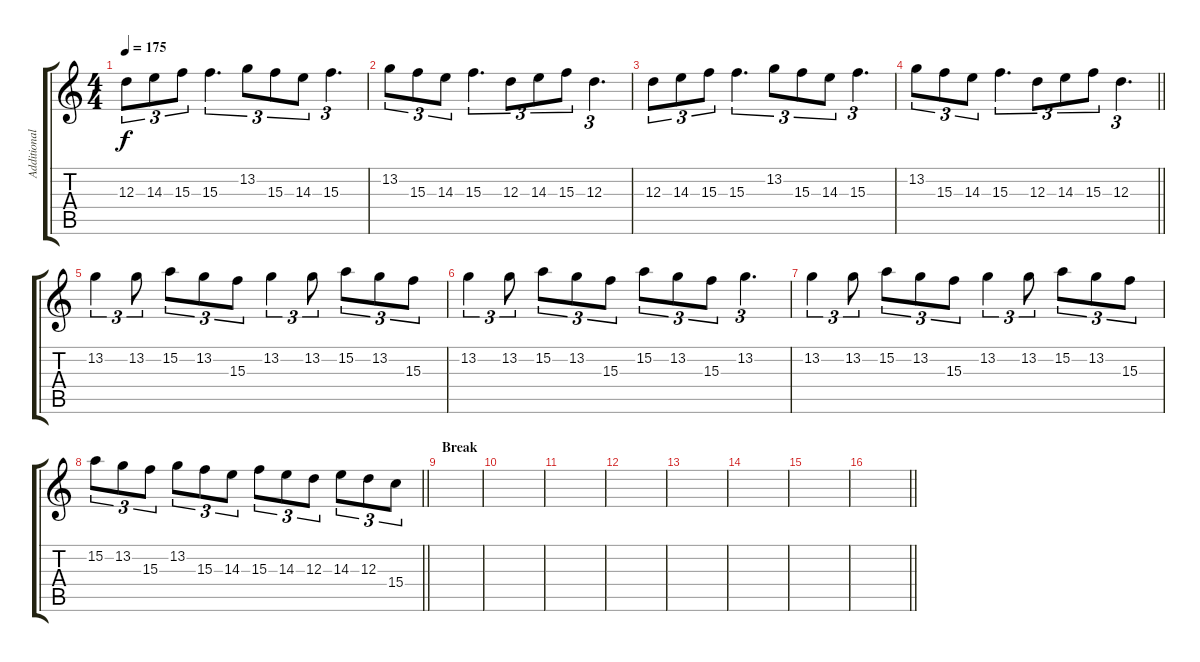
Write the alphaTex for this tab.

\track ("Additional Guitar" "Additional") {instrument distortionguitar}
\staff {score tabs}
\tuning (B3 Gb3 D3 A2 E2 B1) {hide}
\ts (4 4)
\section ("" "")
\tempo 175
\clef g2
\ks c
12.3.8{tu (3 2) dy f} 14.3.8{tu (3 2)} 15.3.8{tu (3 2)} 15.3.4{d tu (3 2)} 13.2.8{tu (3 2)} 15.3.8{tu (3 2)} 14.3.8{tu (3 2)} 15.3.4{d tu (3 2)} |
13.2.8{tu (3 2)} 15.3.8{tu (3 2)} 14.3.8{tu (3 2)} 15.3.4{d tu (3 2)} 12.3.8{tu (3 2)} 14.3.8{tu (3 2)} 15.3.8{tu (3 2)} 12.3.4{d tu (3 2)} |
12.3.8{tu (3 2)} 14.3.8{tu (3 2)} 15.3.8{tu (3 2)} 15.3.4{d tu (3 2)} 13.2.8{tu (3 2)} 15.3.8{tu (3 2)} 14.3.8{tu (3 2)} 15.3.4{d tu (3 2)} |
\barLineRight lightlight
13.2.8{tu (3 2)} 15.3.8{tu (3 2)} 14.3.8{tu (3 2)} 15.3.4{d tu (3 2)} 12.3.8{tu (3 2)} 14.3.8{tu (3 2)} 15.3.8{tu (3 2)} 12.3.4{d tu (3 2)} |
\section ("" "")
13.2.4{tu (3 2)} 13.2.8{tu (3 2)} 15.2.8{tu (3 2)} 13.2.8{tu (3 2)} 15.3.8{tu (3 2)} 13.2.4{tu (3 2)} 13.2.8{tu (3 2)} 15.2.8{tu (3 2)} 13.2.8{tu (3 2)} 15.3.8{tu (3 2)} |
13.2.4{tu (3 2)} 13.2.8{tu (3 2)} 15.2.8{tu (3 2)} 13.2.8{tu (3 2)} 15.3.8{tu (3 2)} 15.2.8{tu (3 2)} 13.2.8{tu (3 2)} 15.3.8{tu (3 2)} 13.2.4{d tu (3 2)} |
13.2.4{tu (3 2)} 13.2.8{tu (3 2)} 15.2.8{tu (3 2)} 13.2.8{tu (3 2)} 15.3.8{tu (3 2)} 13.2.4{tu (3 2)} 13.2.8{tu (3 2)} 15.2.8{tu (3 2)} 13.2.8{tu (3 2)} 15.3.8{tu (3 2)} |
\barLineRight lightlight
15.2.8{tu (3 2)} 13.2.8{tu (3 2)} 15.3.8{tu (3 2)} 13.2.8{tu (3 2)} 15.3.8{tu (3 2)} 14.3.8{tu (3 2)} 15.3.8{tu (3 2)} 14.3.8{tu (3 2)} 12.3.8{tu (3 2)} 14.3.8{tu (3 2)} 12.3.8{tu (3 2)} 15.4.8{tu (3 2)} |
\section ("" "Break")
|
|
|
|
|
|
|
\barLineRight lightlight
